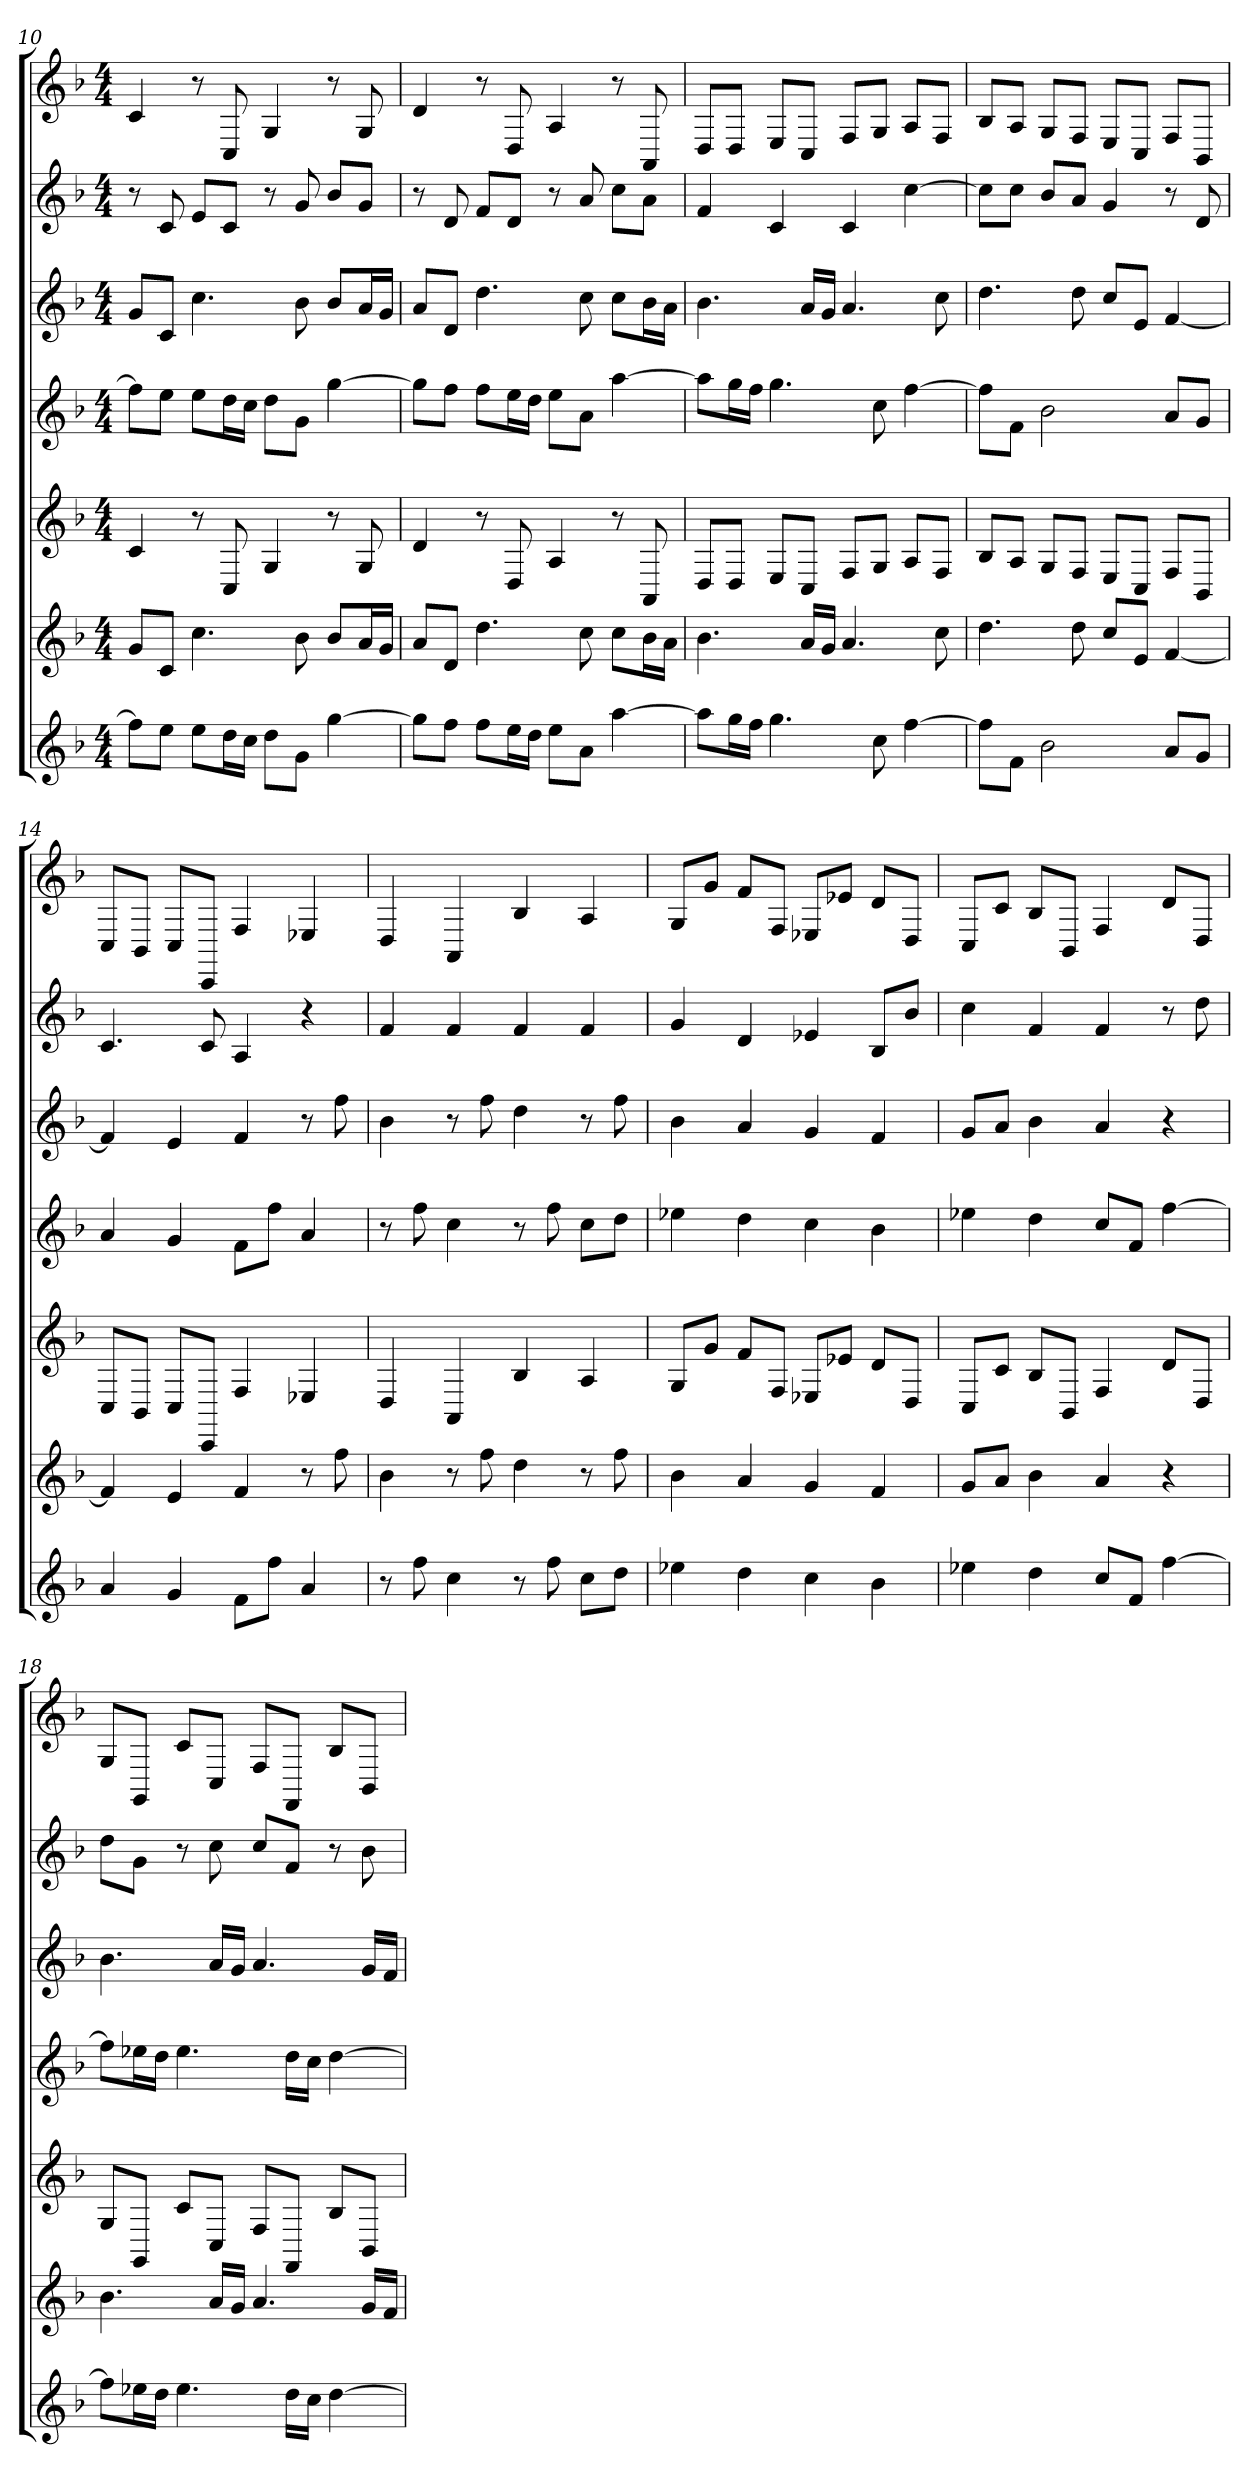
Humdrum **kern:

**kern	**kern	**kern	**kern	**kern	**kern	**kern
*part7	*part6	*part5	*part4	*part3	*part2	*part1
*staff7	*staff6	*staff5	*staff4	*staff3	*staff2	*staff1
*k[b-]	*k[b-]	*k[b-]	*k[b-]	*k[b-]	*k[b-]	*k[b-]
*F:	*F:	*F:	*F:	*F:	*F:	*F:
*M4/4	*M4/4	*M4/4	*M4/4	*M4/4	*M4/4	*M4/4
=10	=10	=10	=10	=10	=10	=10
8ffL]	8gL	4c	8ffL]	8gL	8r	4c
8eeJ	8cJ	.	8eeJ	8cJ	8c	.
8eeL	4.cc	8r	8eeL	4.cc	8eL	8r
16ddL	.	8C	16ddL	.	8cJ	8C
16ccJJ	.	.	16ccJJ	.	.	.
8ddL	.	4G	8ddL	.	8r	4G
8gJ	8b-	.	8gJ	8b-	8g	.
[4gg	8b-L	8r	[4gg	8b-L	8b-L	8r
.	16aL	8G	.	16aL	8gJ	8G
.	16gJJ	.	.	16gJJ	.	.
=11	=11	=11	=11	=11	=11	=11
8ggL]	8aL	4d	8ggL]	8aL	8r	4d
8ffJ	8dJ	.	8ffJ	8dJ	8d	.
8ffL	4.dd	8r	8ffL	4.dd	8fL	8r
16eeL	.	8D	16eeL	.	8dJ	8D
16ddJJ	.	.	16ddJJ	.	.	.
8eeL	.	4A	8eeL	.	8r	4A
8aJ	8cc	.	8aJ	8cc	8a	.
[4aa	8ccL	8r	[4aa	8ccL	8ccL	8r
.	16b-L	8AA	.	16b-L	8aJ	8AA
.	16aJJ	.	.	16aJJ	.	.
=12	=12	=12	=12	=12	=12	=12
8aaL]	4.b-	8DL	8aaL]	4.b-	4f	8DL
16ggL	.	8DJ	16ggL	.	.	8DJ
16ffJJ	.	.	16ffJJ	.	.	.
4.gg	.	8EL	4.gg	.	4c	8EL
.	16aLL	8CJ	.	16aLL	.	8CJ
.	16gJJ	.	.	16gJJ	.	.
.	4.a	8FL	.	4.a	4c	8FL
8cc	.	8GJ	8cc	.	.	8GJ
[4ff	.	8AL	[4ff	.	[4cc	8AL
.	8cc	8FJ	.	8cc	.	8FJ
=13	=13	=13	=13	=13	=13	=13
8ffL]	4.dd	8B-L	8ffL]	4.dd	8ccL]	8B-L
8fJ	.	8AJ	8fJ	.	8ccJ	8AJ
2b-	.	8GL	2b-	.	8b-L	8GL
.	8dd	8FJ	.	8dd	8aJ	8FJ
.	8ccL	8EL	.	8ccL	4g	8EL
.	8eJ	8CJ	.	8eJ	.	8CJ
8aL	[4f	8FL	8aL	[4f	8r	8FL
8gJ	.	8BB-J	8gJ	.	8d	8BB-J
=14	=14	=14	=14	=14	=14	=14
4a	4f]	8CL	4a	4f]	4.c	8CL
.	.	8BB-J	.	.	.	8BB-J
4g	4e	8CL	4g	4e	.	8CL
.	.	8CCJ	.	.	8c	8CCJ
8fL	4f	4F	8fL	4f	4A	4F
8ffJ	.	.	8ffJ	.	.	.
4a	8r	4E-X	4a	8r	4r	4E-X
.	8ff	.	.	8ff	.	.
=15	=15	=15	=15	=15	=15	=15
8r	4b-	4D	8r	4b-	4f	4D
8ff	.	.	8ff	.	.	.
4cc	8r	4AA	4cc	8r	4f	4AA
.	8ff	.	.	8ff	.	.
8r	4dd	4B-	8r	4dd	4f	4B-
8ff	.	.	8ff	.	.	.
8ccL	8r	4A	8ccL	8r	4f	4A
8ddJ	8ff	.	8ddJ	8ff	.	.
=16	=16	=16	=16	=16	=16	=16
4ee-X	4b-	8GL	4ee-X	4b-	4g	8GL
.	.	8gJ	.	.	.	8gJ
4dd	4a	8fL	4dd	4a	4d	8fL
.	.	8FJ	.	.	.	8FJ
4cc	4g	8E-XL	4cc	4g	4e-X	8E-XL
.	.	8e-XJ	.	.	.	8e-XJ
4b-	4f	8dL	4b-	4f	8B-L	8dL
.	.	8DJ	.	.	8b-J	8DJ
=17	=17	=17	=17	=17	=17	=17
4ee-X	8gL	8CL	4ee-X	8gL	4cc	8CL
.	8aJ	8cJ	.	8aJ	.	8cJ
4dd	4b-	8B-L	4dd	4b-	4f	8B-L
.	.	8BB-J	.	.	.	8BB-J
8ccL	4a	4F	8ccL	4a	4f	4F
8fJ	.	.	8fJ	.	.	.
[4ff	4r	8dL	[4ff	4r	8r	8dL
.	.	8DJ	.	.	8dd	8DJ
=18	=18	=18	=18	=18	=18	=18
8ffL]	4.b-	8GL	8ffL]	4.b-	8ddL	8GL
16ee-XL	.	8GGJ	16ee-XL	.	8gJ	8GGJ
16ddJJ	.	.	16ddJJ	.	.	.
4.ee-	.	8cL	4.ee-	.	8r	8cL
.	16aLL	8CJ	.	16aLL	8cc	8CJ
.	16gJJ	.	.	16gJJ	.	.
.	4.a	8FL	.	4.a	8ccL	8FL
16ddLL	.	8FFJ	16ddLL	.	8fJ	8FFJ
16ccJJ	.	.	16ccJJ	.	.	.
[4dd	.	8B-L	[4dd	.	8r	8B-L
.	16gLL	8BB-J	.	16gLL	8b-	8BB-J
.	16fJJ	.	.	16fJJ	.	.
=	=	=	=	=	=	=
*-	*-	*-	*-	*-	*-	*-
